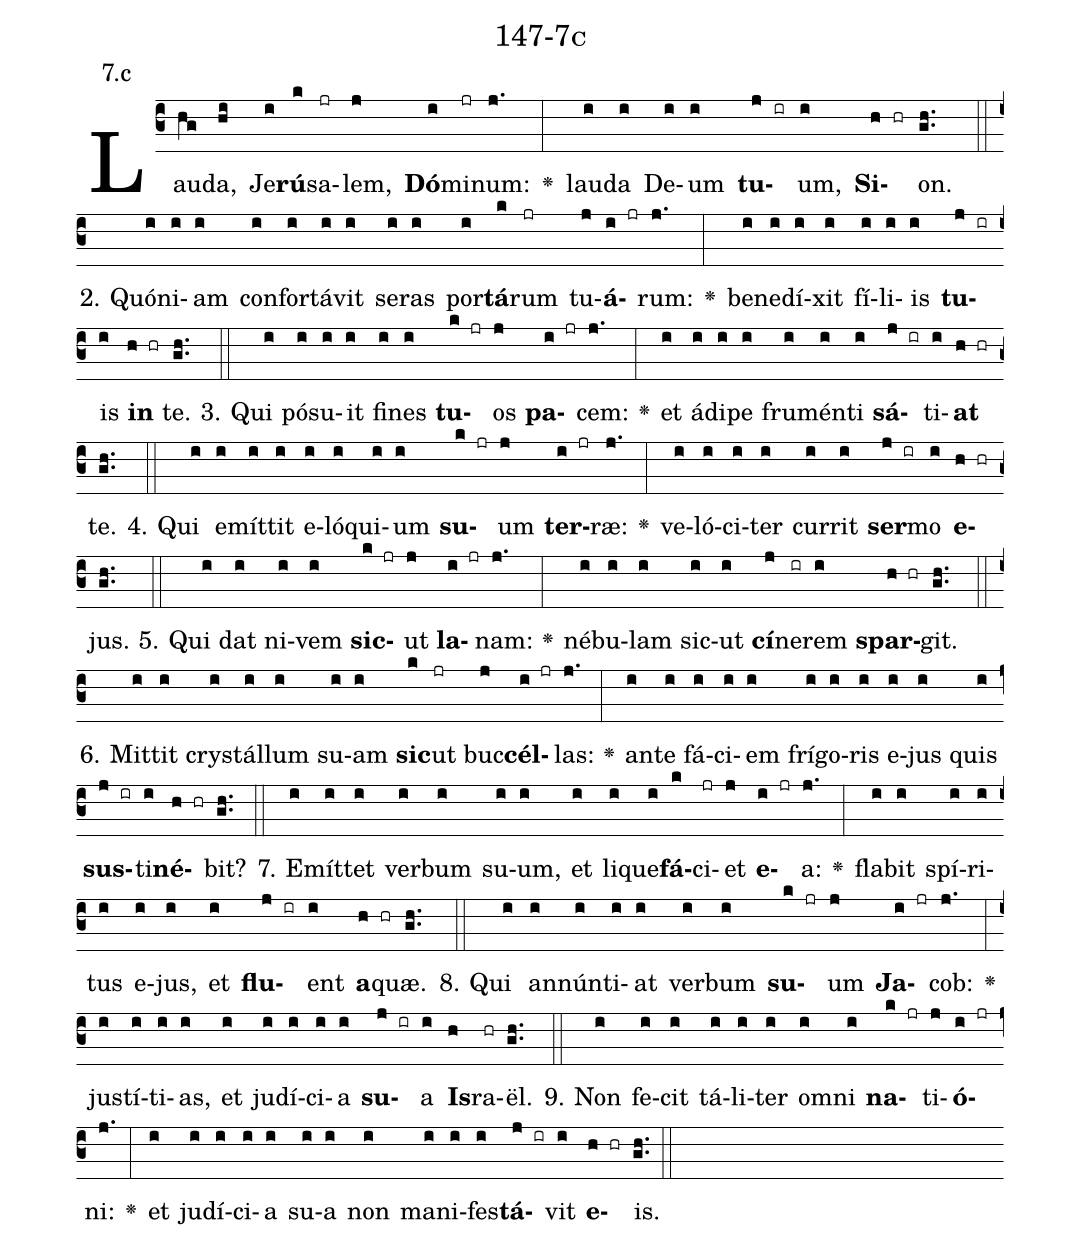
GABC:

name: 147-7c;
annotation: 7.c;
%%
(c3)Lau(hg)da,(hi) Je(i)<b>rú</b>(k)sa(jr)lem,(j) <b>Dó</b>(i)mi(jr)num:(j.) <v>\greheightstar</v>(:) lau(i)da(i) De(i)um(i) <b>tu</b>(j ir)um,(i) <b>Si</b>(h hr)on.(gh..) (::)
2. Quón(i)i(i)am(i) con(i)for(i)tá(i)vit(i) se(i)ras(i) por(i)<b>tá</b>(k)rum(jr) tu(j)<b>á</b>(i jr)rum:(j.) <v>\greheightstar</v>(:) be(i)ne(i)dí(i)xit(i) fí(i)li(i)is(i) <b>tu</b>(j ir)is(i) <b>in</b>(h hr) te.(gh..) (::)
3. Qui(i) pó(i)su(i)it(i) fi(i)nes(i) <b>tu</b>(k jr)os(j) <b>pa</b>(i jr)cem:(j.) <v>\greheightstar</v>(:) et(i) á(i)di(i)pe(i) fru(i)mén(i)ti(i) <b>sá</b>(j ir)ti(i)<b>at</b>(h hr) te.(gh..) (::)
4. Qui(i) e(i)mít(i)tit(i) e(i)ló(i)qui(i)um(i) <b>su</b>(k jr)um(j) <b>ter</b>(i jr)ræ:(j.) <v>\greheightstar</v>(:) ve(i)ló(i)ci(i)ter(i) cur(i)rit(i) <b>ser</b>(j ir)mo(i) <b>e</b>(h hr)jus.(gh..) (::)
5. Qui(i) dat(i) ni(i)vem(i) <b>sic</b>(k jr)ut(j) <b>la</b>(i jr)nam:(j.) <v>\greheightstar</v>(:) né(i)bu(i)lam(i) sic(i)ut(i) <b>cí</b>(j)ne(ir)rem(i) <b>spar</b>(h hr)git.(gh..) (::)
6. Mit(i)tit(i) crys(i)tál(i)lum(i) su(i)am(i) <b>sic</b>(k)ut(jr) buc(j)<b>cél</b>(i jr)las:(j.) <v>\greheightstar</v>(:) an(i)te(i) fá(i)ci(i)em(i) frí(i)go(i)ris(i) e(i)jus(i) quis(i) <b>sus</b>(j ir)ti(i)<b>né</b>(h hr)bit?(gh..) (::)
7. E(i)mít(i)tet(i) ver(i)bum(i) su(i)um,(i) et(i) li(i)que(i)<b>fá</b>(k)ci(jr)et(j) <b>e</b>(i jr)a:(j.) <v>\greheightstar</v>(:) fla(i)bit(i) spí(i)ri(i)tus(i) e(i)jus,(i) et(i) <b>flu</b>(j ir)ent(i) <b>a</b>(h hr)quæ.(gh..) (::)
8. Qui(i) an(i)nún(i)ti(i)at(i) ver(i)bum(i) <b>su</b>(k jr)um(j) <b>Ja</b>(i jr)cob:(j.) <v>\greheightstar</v>(:) jus(i)tí(i)ti(i)as,(i) et(i) ju(i)dí(i)ci(i)a(i) <b>su</b>(j ir)a(i) <b>Is</b>(h)ra(hr)ël.(gh..) (::)
9. Non(i) fe(i)cit(i) tá(i)li(i)ter(i) om(i)ni(i) <b>na</b>(k jr)ti(j)<b>ó</b>(i jr)ni:(j.) <v>\greheightstar</v>(:) et(i) ju(i)dí(i)ci(i)a(i) su(i)a(i) non(i) ma(i)ni(i)fes(i)<b>tá</b>(j ir)vit(i) <b>e</b>(h hr)is.(gh..) (::)
